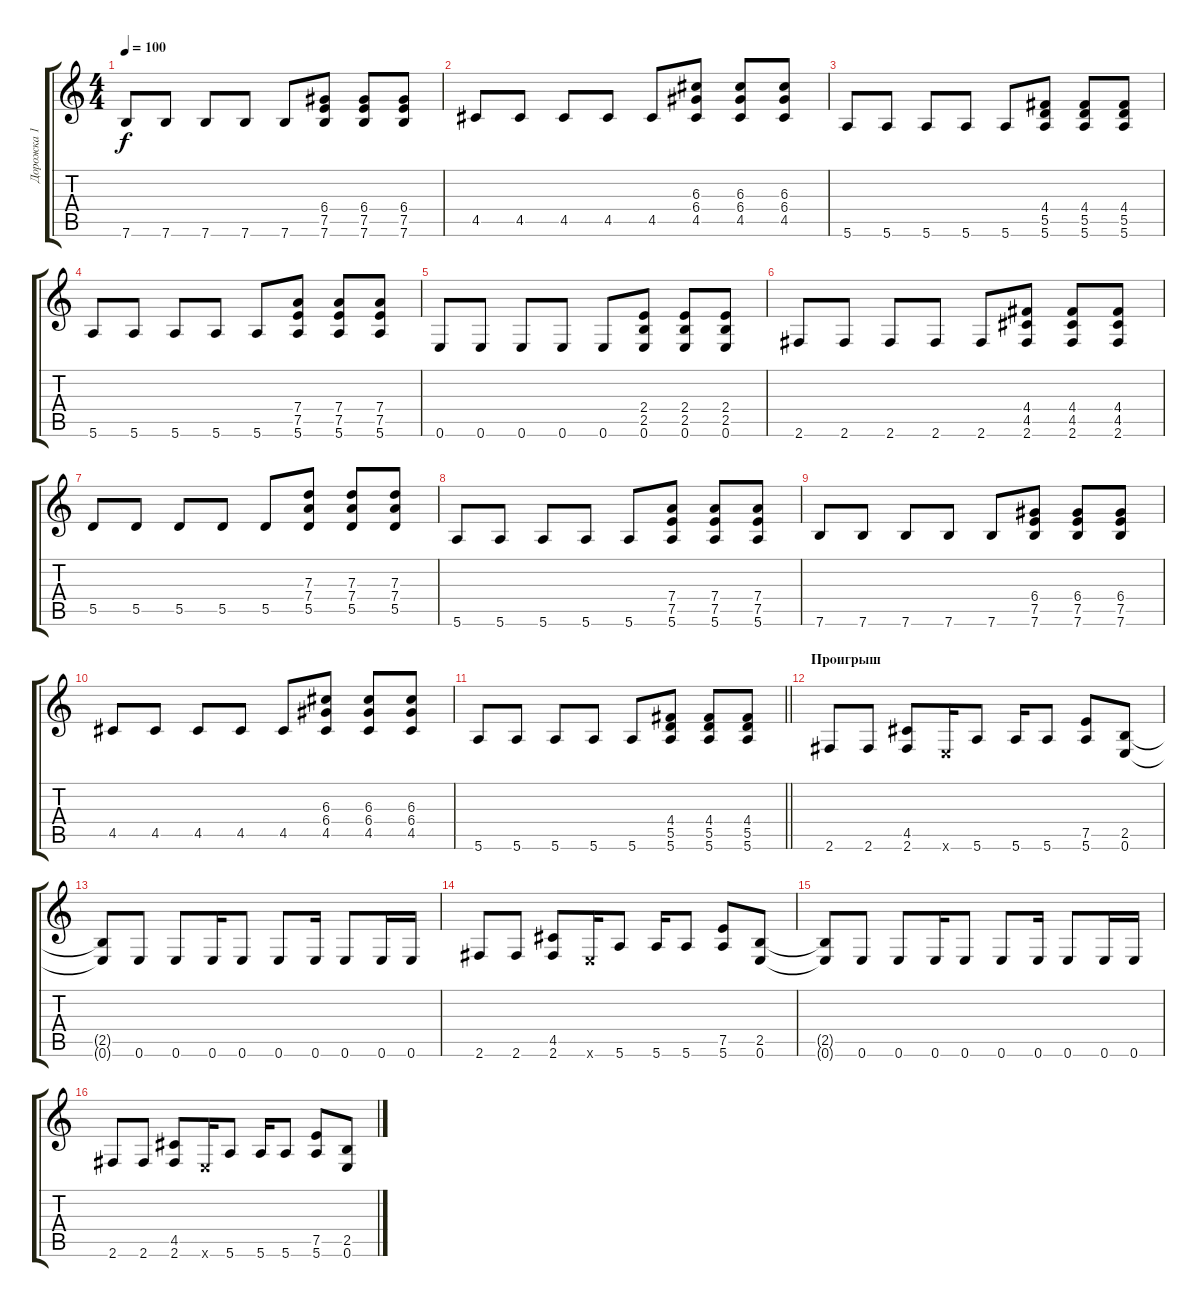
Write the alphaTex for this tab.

\track ("Дорожка 1" "Дорожка 1") {instrument distortionguitar}
\staff {score tabs}
\tuning (E4 B3 G3 D3 A2 E2) {hide}
\ts (4 4)
\tempo 100
\clef g2
\ks c
7.6.8{dy f} 7.6.8 7.6.8 7.6.8 7.6.8 (6.4 7.5 7.6).8 (6.4 7.5 7.6).8 (6.4 7.5 7.6).8 |
4.5.8 4.5.8 4.5.8 4.5.8 4.5.8 (6.3 6.4 4.5).8 (6.3 6.4 4.5).8 (6.3 6.4 4.5).8 |
5.6.8 5.6.8 5.6.8 5.6.8 5.6.8 (4.4 5.5 5.6).8 (4.4 5.5 5.6).8 (4.4 5.5 5.6).8 |
5.6.8 5.6.8 5.6.8 5.6.8 5.6.8 (7.4 7.5 5.6).8 (7.4 7.5 5.6).8 (7.4 7.5 5.6).8 |
0.6.8 0.6.8 0.6.8 0.6.8 0.6.8 (2.4 2.5 0.6).8 (2.4 2.5 0.6).8 (2.4 2.5 0.6).8 |
2.6.8 2.6.8 2.6.8 2.6.8 2.6.8 (4.4 4.5 2.6).8 (4.4 4.5 2.6).8 (4.4 4.5 2.6).8 |
5.5.8 5.5.8 5.5.8 5.5.8 5.5.8 (7.3 7.4 5.5).8 (7.3 7.4 5.5).8 (7.3 7.4 5.5).8 |
5.6.8 5.6.8 5.6.8 5.6.8 5.6.8 (7.4 7.5 5.6).8 (7.4 7.5 5.6).8 (7.4 7.5 5.6).8 |
7.6.8 7.6.8 7.6.8 7.6.8 7.6.8 (6.4 7.5 7.6).8 (6.4 7.5 7.6).8 (6.4 7.5 7.6).8 |
4.5.8 4.5.8 4.5.8 4.5.8 4.5.8 (6.3 6.4 4.5).8 (6.3 6.4 4.5).8 (6.3 6.4 4.5).8 |
\barLineRight lightlight
5.6.8 5.6.8 5.6.8 5.6.8 5.6.8 (4.4 5.5 5.6).8 (4.4 5.5 5.6).8 (4.4 5.5 5.6).8 |
\section ("" "Проигрыш")
2.6.8 2.6.8 (4.5 2.6).8 0.6{x}.16 5.6.8 5.6.16 5.6.8 (7.5 5.6).8 (2.5 0.6).8 |
(2.5{t} 0.6{t}).8 0.6.8 0.6.8 0.6.16 0.6.8 0.6.8 0.6.16 0.6.8 0.6.16 0.6.16 |
2.6.8 2.6.8 (4.5 2.6).8 0.6{x}.16 5.6.8 5.6.16 5.6.8 (7.5 5.6).8 (2.5 0.6).8 |
(2.5{t} 0.6{t}).8 0.6.8 0.6.8 0.6.16 0.6.8 0.6.8 0.6.16 0.6.8 0.6.16 0.6.16 |
2.6.8 2.6.8 (4.5 2.6).8 0.6{x}.16 5.6.8 5.6.16 5.6.8 (7.5 5.6).8 (2.5 0.6).8
